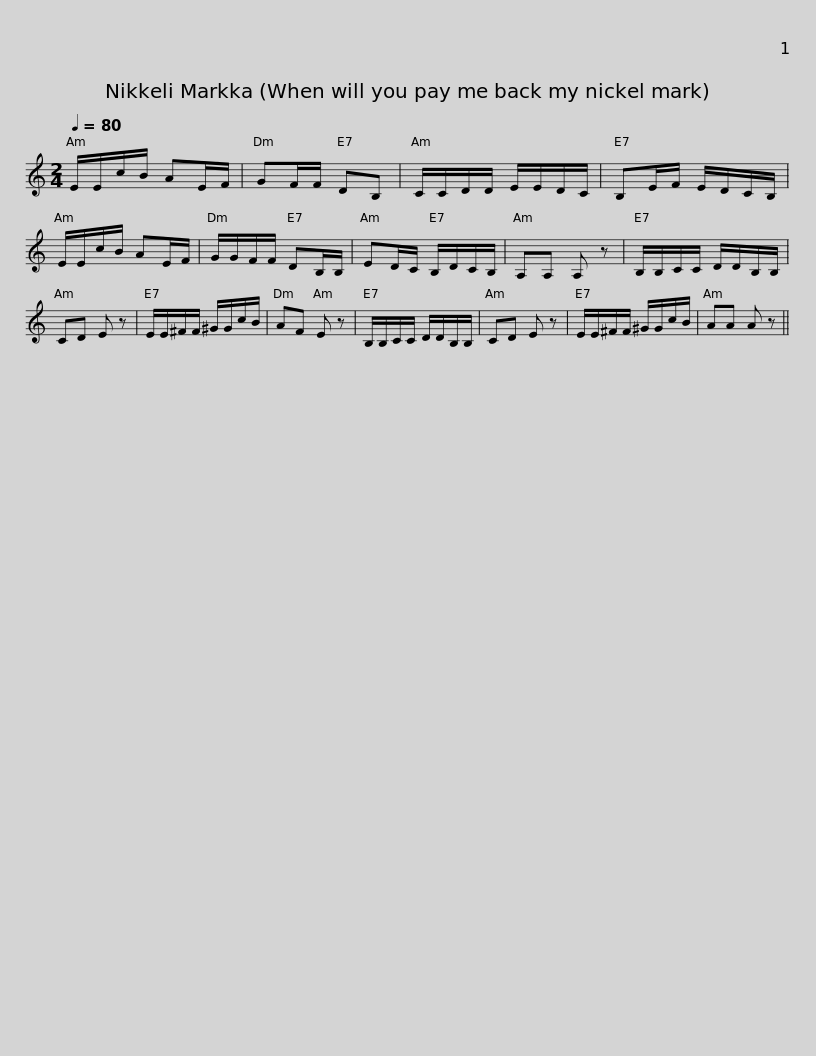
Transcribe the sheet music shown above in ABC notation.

X:1
L:1/8
Q:1/4=80
M:2/4
I:linebreak $
K:C
V:1 treble
V:1
 E/E/c/B/ AE/F/ | GF/F/ DB, | C/C/D/D/ E/E/D/C/ | B,E/F/ E/D/C/B,/ |$ E/E/c/B/ AE/F/ | %5
 G/G/F/F/ DB,/B,/ | ED/C/ B,/D/C/B,/ | A,A, A, z |$ B,/B,/C/C/ D/D/B,/B,/ | CD E z | %10
 E/E/^F/F/ ^G/G/c/B/ | AF E z |$ B,/B,/C/C/ D/D/B,/B,/ | CD E z | E/E/^F/F/ ^G/G/c/B/ | %15
 AA A z || %16
